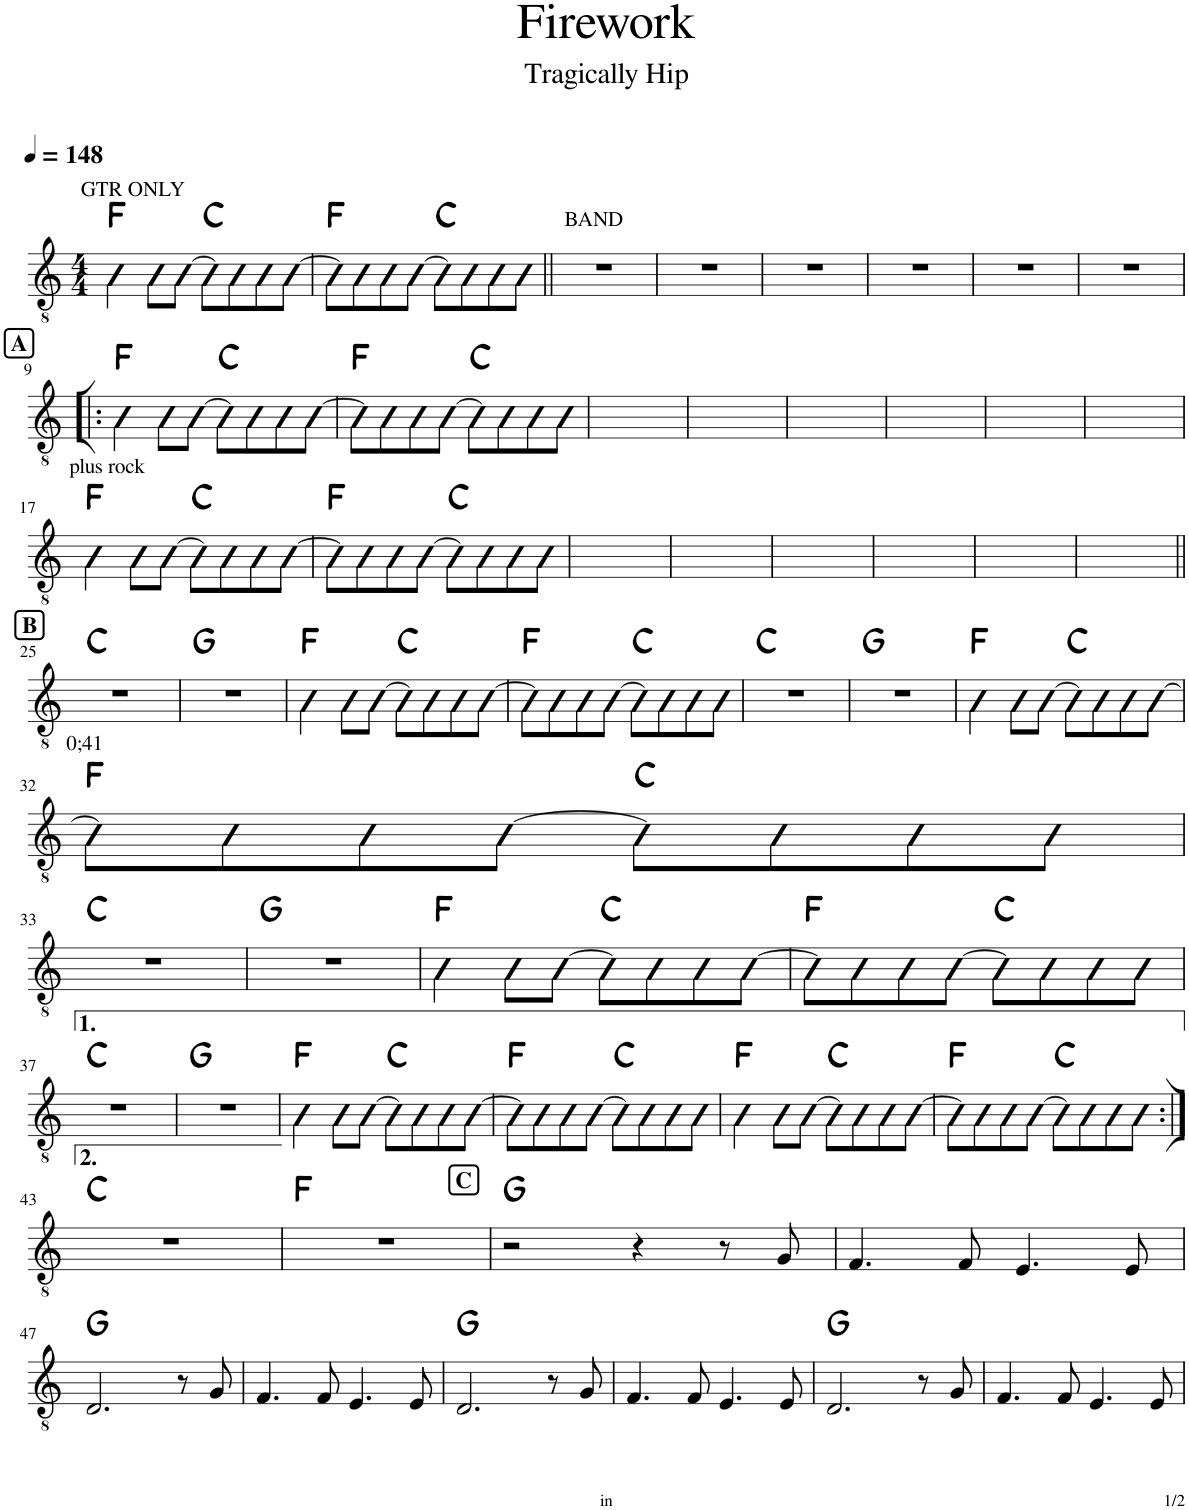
**kern	**harte
*part1	*part1
*staff1	*
*I"Classical Guitar	*
*I'Guit.	*
*clefGv2	*
*k[]	*
*M4/4	*
*MM148	*
=1	=1
!LO:TX:a:t=GTR ONLY	!
4F\	F:maj
8F\L	.
[8C\J	.
8C\L]	C:maj
8C\	.
8C\	.
[8F\J	.
=2	=2
8F\L]	F:maj
8F\	.
8F\	.
[8c\J	.
8c\L]	C:maj
8c\	.
8c\	.
8c\J	.
=3||	=3||
!LO:TX:a:t=BAND	!
1r	.
=4	=4
1r	.
=5	=5
1r	.
=6	=6
1r	.
=7	=7
1r	.
=8	=8
1r	.
!!LO:LB:g=z
!!LO:REH:place=s1:a:B:cj:fs=11:t=A
=9!|:	=9!|:
4F\	F:maj
8F\L	.
[8C\J	.
8C\L]	C:maj
8C\	.
8C\	.
[8F\J	.
=10	=10
8F\L]	F:maj
8F\	.
8F\	.
[8c\J	.
8c\L]	C:maj
8c\	.
8c\	.
8c\J	.
=11	=11
1ryy	.
=12	=12
1ryy	.
=13	=13
1ryy	.
=14	=14
1ryy	.
=15	=15
1ryy	.
=16	=16
1ryy	.
!!LO:LB:g=z
=17	=17
!LO:TX:a:t=plus rock	!
4F\	F:maj
8F\L	.
[8C\J	.
8C\L]	C:maj
8C\	.
8C\	.
[8F\J	.
=18	=18
8F\L]	F:maj
8F\	.
8F\	.
[8c\J	.
8c\L]	C:maj
8c\	.
8c\	.
8c\J	.
=19	=19
1ryy	.
=20	=20
1ryy	.
=21	=21
1ryy	.
=22	=22
1ryy	.
=23	=23
1ryy	.
=24	=24
1ryy	.
!!LO:LB:g=z
!!LO:REH:place=s1:a:B:cj:fs=11:t=B
=25||	=25||
!LO:TX:b:t=0;41	!
1r	C:maj
=26	=26
1r	G:maj
=27	=27
4F\	F:maj
8F\L	.
[8C\J	.
8C\L]	C:maj
8C\	.
8C\	.
[8F\J	.
=28	=28
8F\L]	F:maj
8F\	.
8F\	.
[8c\J	.
8c\L]	C:maj
8c\	.
8c\	.
8c\J	.
=29	=29
1r	C:maj
=30	=30
1r	G:maj
=31	=31
4F\	F:maj
8F\L	.
[8C\J	.
8C\L]	C:maj
8C\	.
8C\	.
[8F\J	.
!!LO:LB:g=z
=32	=32
8F\L]	F:maj
8F\	.
8F\	.
[8c\J	.
8c\L]	C:maj
8c\	.
8c\	.
8c\J	.
!!LO:LB:g=z
=33	=33
1r	C:maj
=34	=34
1r	G:maj
=35	=35
4F\	F:maj
8F\L	.
[8C\J	.
8C\L]	C:maj
8C\	.
8C\	.
[8F\J	.
=36	=36
8F\L]	F:maj
8F\	.
8F\	.
[8c\J	.
8c\L]	C:maj
8c\	.
8c\	.
8c\J	.
!!LO:LB:g=z
=37	=37
1r	C:maj
=38	=38
1r	G:maj
=39	=39
4F\	F:maj
8F\L	.
[8C\J	.
8C\L]	C:maj
8C\	.
8C\	.
[8F\J	.
=40	=40
8F\L]	F:maj
8F\	.
8F\	.
[8c\J	.
8c\L]	C:maj
8c\	.
8c\	.
8c\J	.
=41	=41
4F\	F:maj
8F\L	.
[8C\J	.
8C\L]	C:maj
8C\	.
8C\	.
[8F\J	.
=42	=42
8F\L]	F:maj
8F\	.
8F\	.
[8c\J	.
8c\L]	C:maj
8c\	.
8c\	.
8c\J	.
!!LO:LB:g=z
=43:|!	=43:|!
1r	C:maj
=44	=44
1r	F:maj
!!LO:REH:place=s1:a:B:cj:fs=11:t=C
=45	=45
2r	G:maj
4r	.
8r	.
8G/	.
=46	=46
4.F/	.
8F/	.
4.E/	.
8E/	.
!!LO:LB:g=z
=47	=47
2.D/	G:maj
8r	.
8G/	.
=48	=48
4.F/	.
8F/	.
4.E/	.
8E/	.
=49	=49
2.D/	G:maj
8r	.
8G/	.
=50	=50
4.F/	.
8F/	.
4.E/	.
8E/	.
=51	=51
2.D/	G:maj
8r	.
8G/	.
=52	=52
4.F/	.
8F/	.
4.E/	.
8E/	.
=	=
*-	*-
